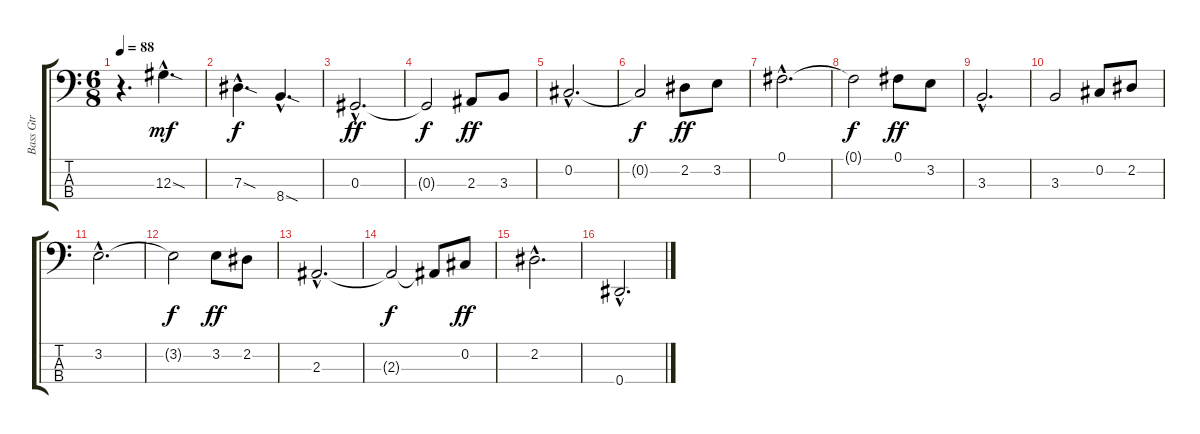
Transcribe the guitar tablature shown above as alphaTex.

\track ("Bass Gtr            " "Bass Gtr  ") {instrument electricbassfinger}
\staff {score tabs}
\tuning (Gb2 Db2 Ab1 Eb1) {hide}
\ts (6 8)
\tempo 88
\clef f4
\ks c
r.4{d dy mf instrument electricbassfinger} 12.3{sod hac}.4{d} |
7.3{sod hac}.4{d dy f} 8.4{sod hac}.4{d} |
0.3{hac}.2{d dy ff} |
0.3{t}.2{dy f} 2.3.8{dy ff} 3.3.8 |
0.2{hac}.2{d} |
0.2{t}.2{dy f} 2.2.8{dy ff} 3.2.8 |
0.1{hac}.2{d} |
0.1{t}.2{dy f} 0.1.8{dy ff} 3.2.8 |
3.3{hac}.2{d} |
3.3.2 0.2.8 2.2.8 |
3.2{hac}.2{d} |
3.2{t}.2{dy f} 3.2.8{dy ff} 2.2.8 |
2.3{hac}.2{d} |
2.3{t}.2{dy f} 2.3{t}.8 0.2.8{dy ff} |
2.2{hac}.2{d} |
0.4{hac}.2{d}
